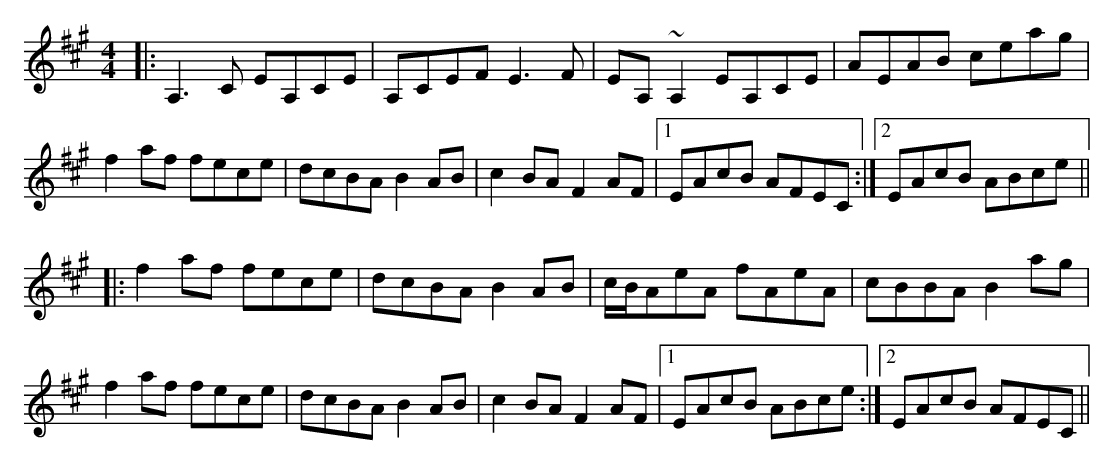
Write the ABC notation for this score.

X:1
M:4/4
K:A
|:A,3 c, EA,CE|A,CEF E3 F|EA, ~A,2 EA,CE|AEAB ceag|
f2af fece|dcBA B2 AB|c2BA F2AF|1 EAcB AFEC:|2 EAcB ABce||
|:f2af fece|dcBA B2AB| c/B/AeA fAeA|cBBA B2 ag|
f2 af fece|dcBA B2 AB|c2 BA F2AF |1 EAcB ABce :|2 EAcB AFEC||
